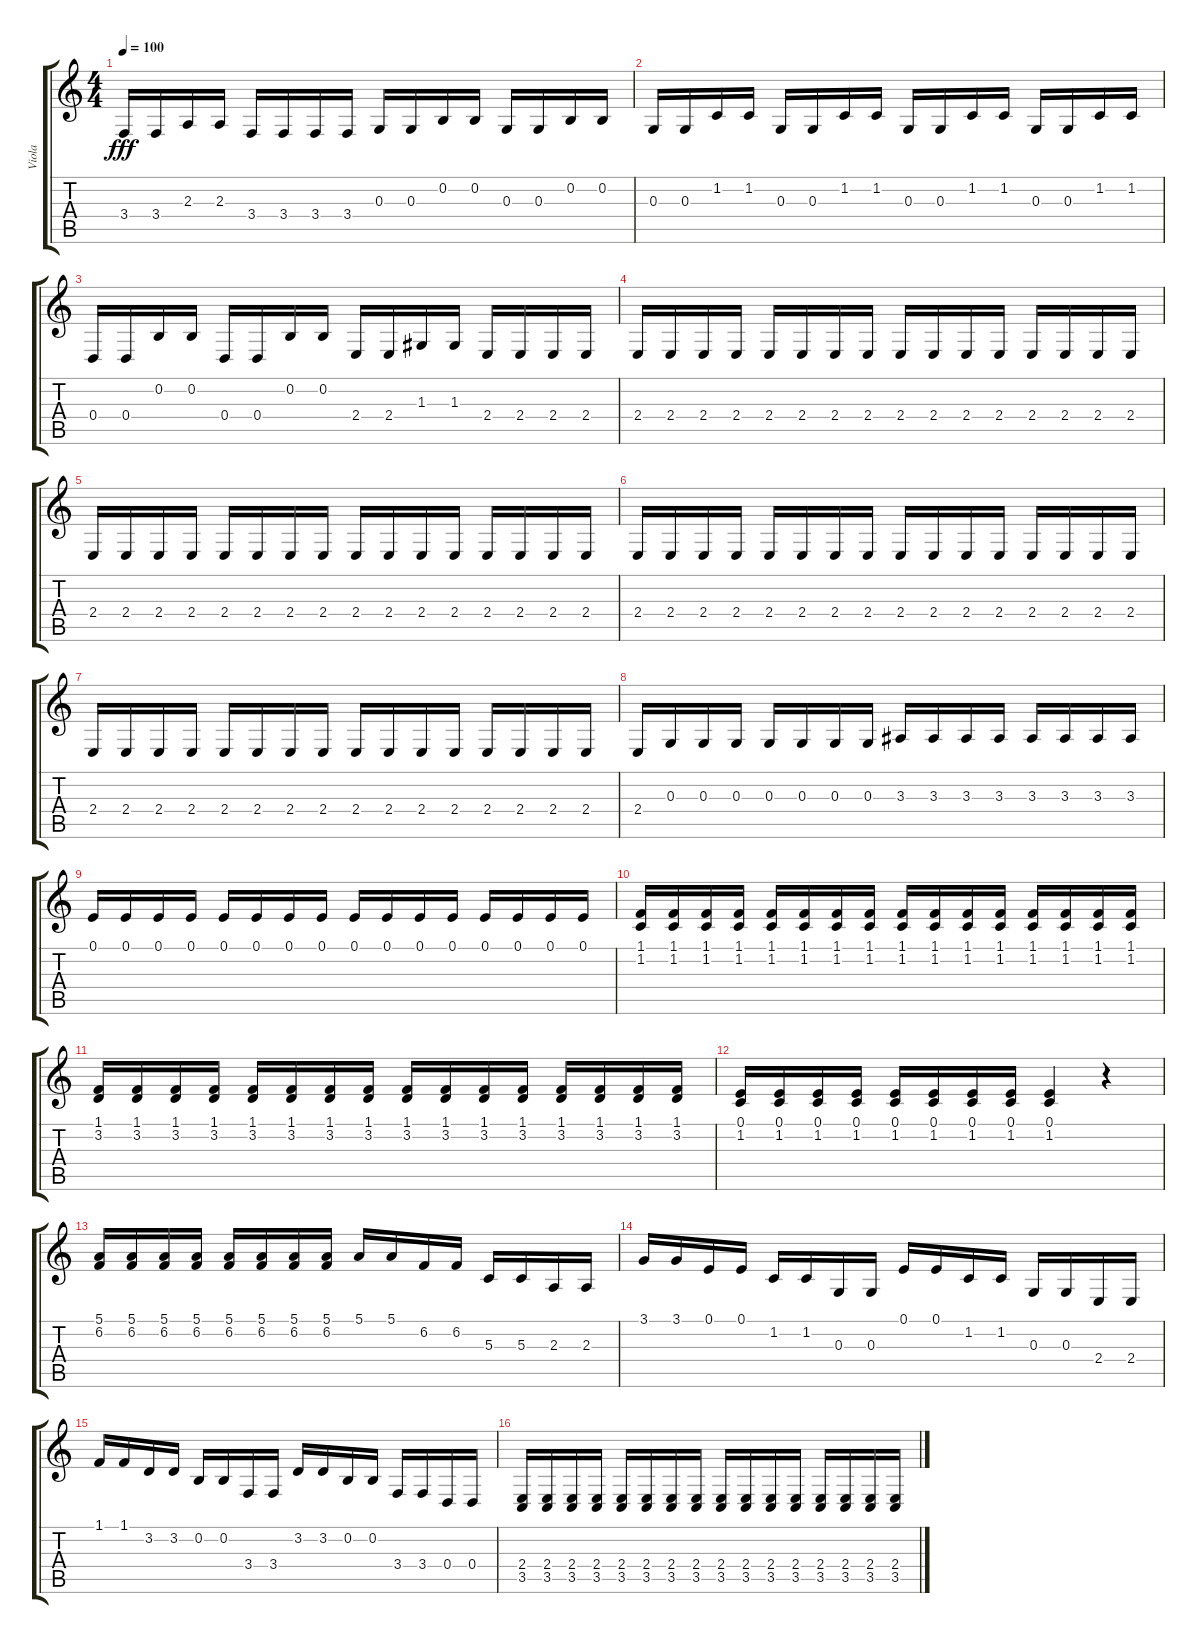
\track ("Viola" "Viola") {instrument stringensemble1}
\staff {score tabs}
\tuning (E4 B3 G3 D3 A2 E2) {hide}
\ts (4 4)
\tempo 100
\clef g2
\ks c
3.4.16{dy fff} 3.4.16 2.3.16 2.3.16 3.4.16 3.4.16 3.4.16 3.4.16 0.3.16 0.3.16 0.2.16 0.2.16 0.3.16 0.3.16 0.2.16 0.2.16 |
0.3.16 0.3.16 1.2.16 1.2.16 0.3.16 0.3.16 1.2.16 1.2.16 0.3.16 0.3.16 1.2.16 1.2.16 0.3.16 0.3.16 1.2.16 1.2.16 |
0.4.16 0.4.16 0.2.16 0.2.16 0.4.16 0.4.16 0.2.16 0.2.16 2.4.16 2.4.16 1.3.16 1.3.16 2.4.16 2.4.16 2.4.16 2.4.16 |
2.4.16 2.4.16 2.4.16 2.4.16 2.4.16 2.4.16 2.4.16 2.4.16 2.4.16 2.4.16 2.4.16 2.4.16 2.4.16 2.4.16 2.4.16 2.4.16 |
2.4.16 2.4.16 2.4.16 2.4.16 2.4.16 2.4.16 2.4.16 2.4.16 2.4.16 2.4.16 2.4.16 2.4.16 2.4.16 2.4.16 2.4.16 2.4.16 |
2.4.16 2.4.16 2.4.16 2.4.16 2.4.16 2.4.16 2.4.16 2.4.16 2.4.16 2.4.16 2.4.16 2.4.16 2.4.16 2.4.16 2.4.16 2.4.16 |
2.4.16 2.4.16 2.4.16 2.4.16 2.4.16 2.4.16 2.4.16 2.4.16 2.4.16 2.4.16 2.4.16 2.4.16 2.4.16 2.4.16 2.4.16 2.4.16 |
2.4.16 0.3.16 0.3.16 0.3.16 0.3.16 0.3.16 0.3.16 0.3.16 3.3.16 3.3.16 3.3.16 3.3.16 3.3.16 3.3.16 3.3.16 3.3.16 |
0.1.16 0.1.16 0.1.16 0.1.16 0.1.16 0.1.16 0.1.16 0.1.16 0.1.16 0.1.16 0.1.16 0.1.16 0.1.16 0.1.16 0.1.16 0.1.16 |
(1.1 1.2).16 (1.1 1.2).16 (1.1 1.2).16 (1.1 1.2).16 (1.1 1.2).16 (1.1 1.2).16 (1.1 1.2).16 (1.1 1.2).16 (1.1 1.2).16 (1.1 1.2).16 (1.1 1.2).16 (1.1 1.2).16 (1.1 1.2).16 (1.1 1.2).16 (1.1 1.2).16 (1.1 1.2).16 |
(1.1 3.2).16 (1.1 3.2).16 (1.1 3.2).16 (1.1 3.2).16 (1.1 3.2).16 (1.1 3.2).16 (1.1 3.2).16 (1.1 3.2).16 (1.1 3.2).16 (1.1 3.2).16 (1.1 3.2).16 (1.1 3.2).16 (1.1 3.2).16 (1.1 3.2).16 (1.1 3.2).16 (1.1 3.2).16 |
(0.1 1.2).16 (0.1 1.2).16 (0.1 1.2).16 (0.1 1.2).16 (0.1 1.2).16 (0.1 1.2).16 (0.1 1.2).16 (0.1 1.2).16 (0.1 1.2).4 r.4 |
(5.1 6.2).16 (5.1 6.2).16 (5.1 6.2).16 (5.1 6.2).16 (5.1 6.2).16 (5.1 6.2).16 (5.1 6.2).16 (5.1 6.2).16 5.1.16 5.1.16 6.2.16 6.2.16 5.3.16 5.3.16 2.3.16 2.3.16 |
3.1.16 3.1.16 0.1.16 0.1.16 1.2.16 1.2.16 0.3.16 0.3.16 0.1.16 0.1.16 1.2.16 1.2.16 0.3.16 0.3.16 2.4.16 2.4.16 |
1.1.16 1.1.16 3.2.16 3.2.16 0.2.16 0.2.16 3.4.16 3.4.16 3.2.16 3.2.16 0.2.16 0.2.16 3.4.16 3.4.16 0.4.16 0.4.16 |
(2.4 3.5).16 (2.4 3.5).16 (2.4 3.5).16 (2.4 3.5).16 (2.4 3.5).16 (2.4 3.5).16 (2.4 3.5).16 (2.4 3.5).16 (2.4 3.5).16 (2.4 3.5).16 (2.4 3.5).16 (2.4 3.5).16 (2.4 3.5).16 (2.4 3.5).16 (2.4 3.5).16 (2.4 3.5).16
